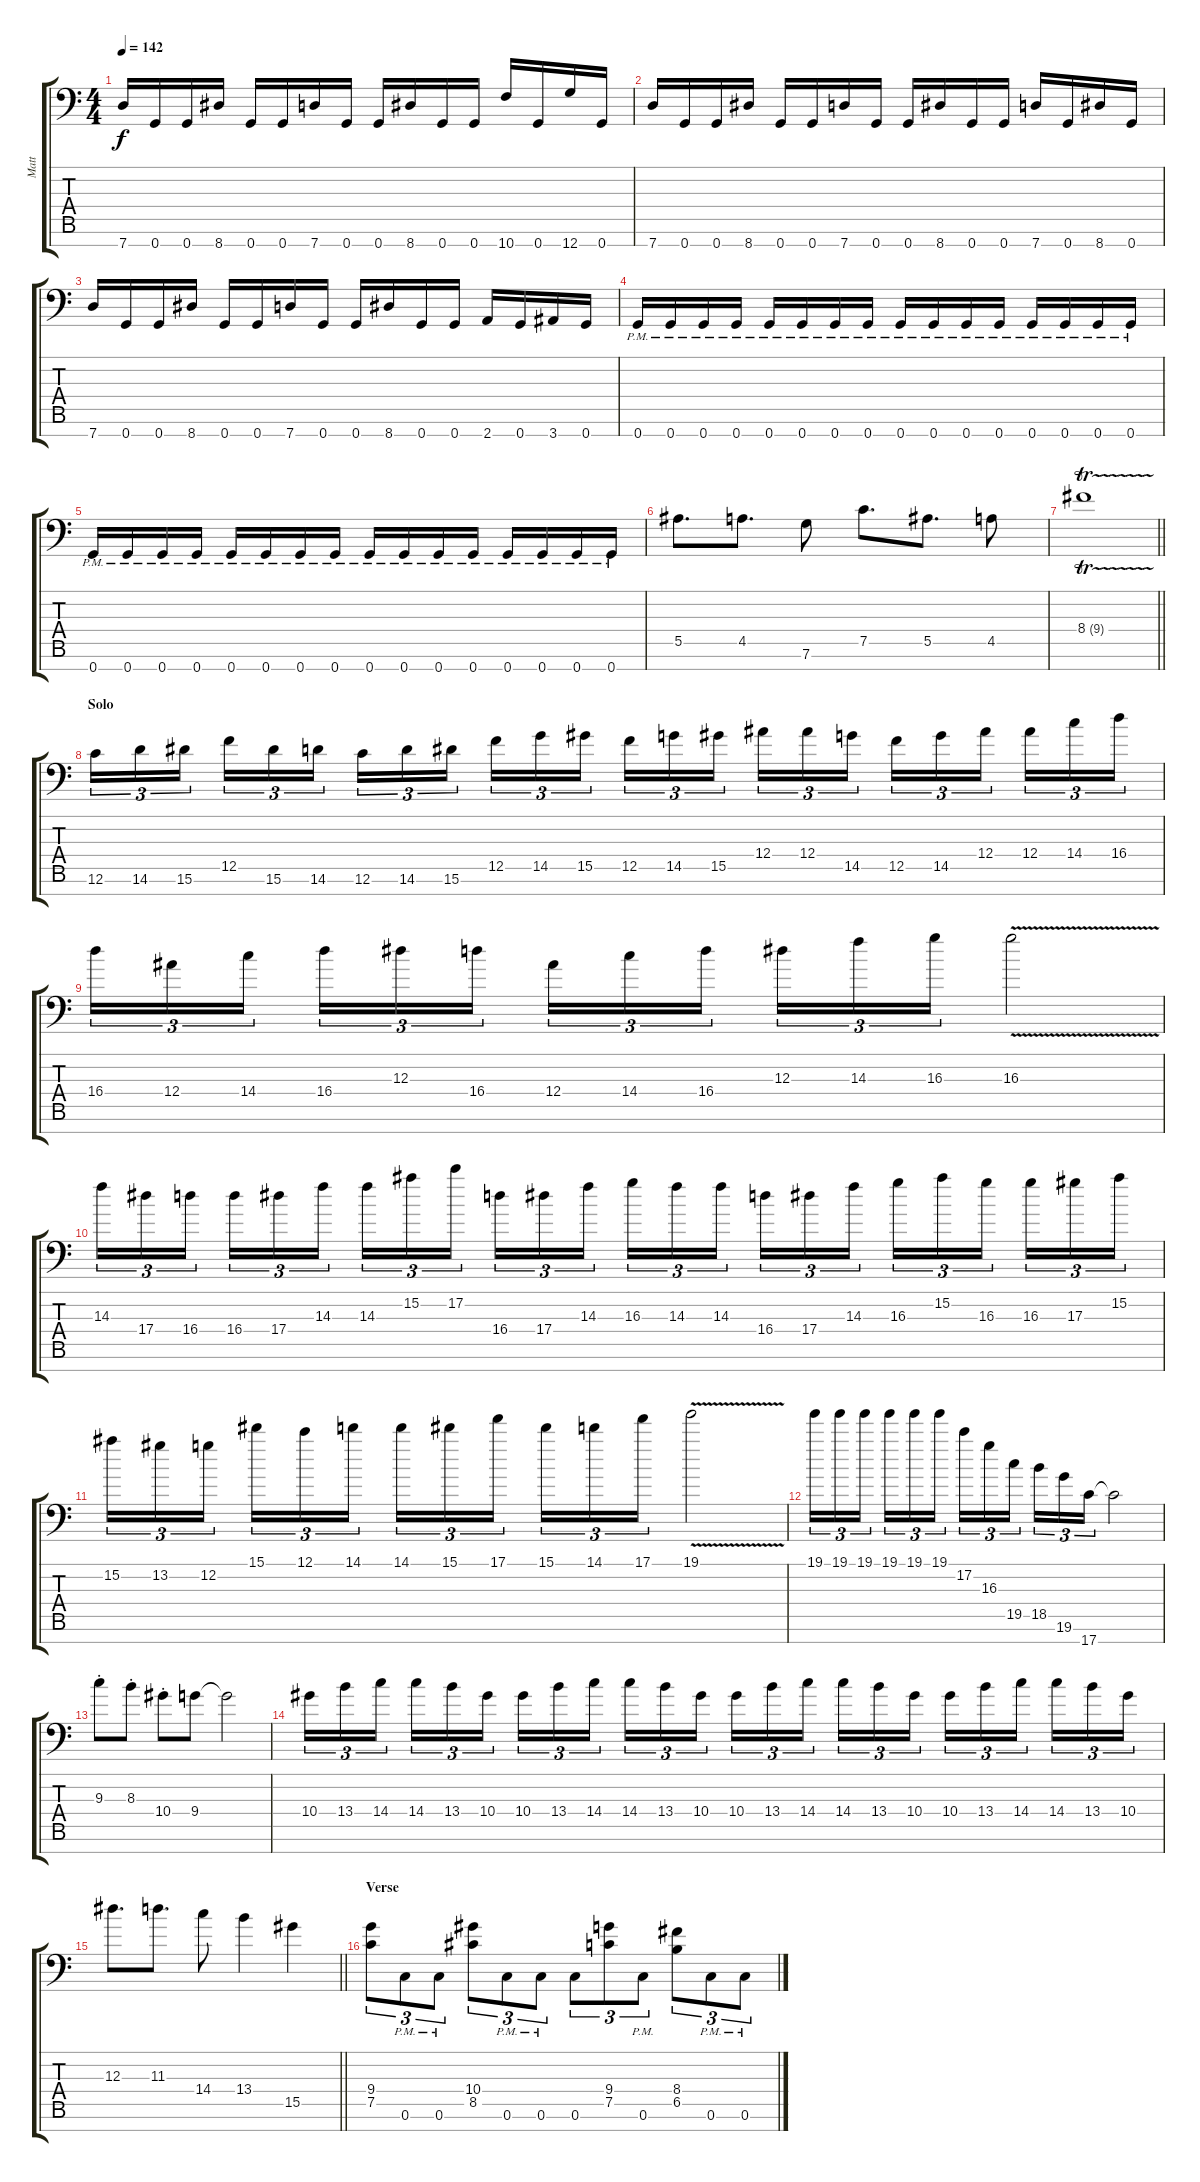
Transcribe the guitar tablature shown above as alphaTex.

\track ("Matt" "Matt") {instrument distortionguitar}
\staff {score tabs}
\tuning (C4 G3 Eb3 Bb2 F2 C2 G1) {hide}
\ts (4 4)
\tempo 142
\clef f4
\ks c
7.7.16{dy f} 0.7.16 0.7.16 8.7.16 0.7.16 0.7.16 7.7.16 0.7.16 0.7.16 8.7.16 0.7.16 0.7.16 10.7.16 0.7.16 12.7.16 0.7.16 |
7.7.16 0.7.16 0.7.16 8.7.16 0.7.16 0.7.16 7.7.16 0.7.16 0.7.16 8.7.16 0.7.16 0.7.16 7.7.16 0.7.16 8.7.16 0.7.16 |
7.7.16 0.7.16 0.7.16 8.7.16 0.7.16 0.7.16 7.7.16 0.7.16 0.7.16 8.7.16 0.7.16 0.7.16 2.7.16 0.7.16 3.7.16 0.7.16 |
0.7{pm}.16 0.7{pm}.16 0.7{pm}.16 0.7{pm}.16 0.7{pm}.16 0.7{pm}.16 0.7{pm}.16 0.7{pm}.16 0.7{pm}.16 0.7{pm}.16 0.7{pm}.16 0.7{pm}.16 0.7{pm}.16 0.7{pm}.16 0.7{pm}.16 0.7{pm}.16 |
0.7{pm}.16 0.7{pm}.16 0.7{pm}.16 0.7{pm}.16 0.7{pm}.16 0.7{pm}.16 0.7{pm}.16 0.7{pm}.16 0.7{pm}.16 0.7{pm}.16 0.7{pm}.16 0.7{pm}.16 0.7{pm}.16 0.7{pm}.16 0.7{pm}.16 0.7{pm}.16 |
5.5.8{d} 4.5.8{d} 7.6.8 7.5.8{d} 5.5.8{d} 4.5.8 |
\barLineRight lightlight
8.4{tr (9 16)}.1 |
\section ("" "Solo")
12.6.16{tu (3 2)} 14.6.16{tu (3 2)} 15.6.16{tu (3 2) beam splitsecondary} 12.5.16{tu (3 2)} 15.6.16{tu (3 2)} 14.6.16{tu (3 2)} 12.6.16{tu (3 2)} 14.6.16{tu (3 2)} 15.6.16{tu (3 2) beam splitsecondary} 12.5.16{tu (3 2)} 14.5.16{tu (3 2)} 15.5.16{tu (3 2)} 12.5.16{tu (3 2)} 14.5.16{tu (3 2)} 15.5.16{tu (3 2) beam splitsecondary} 12.4.16{tu (3 2)} 12.4.16{tu (3 2)} 14.5.16{tu (3 2)} 12.5.16{tu (3 2)} 14.5.16{tu (3 2)} 12.4.16{tu (3 2) beam splitsecondary} 12.4.16{tu (3 2)} 14.4.16{tu (3 2)} 16.4.16{tu (3 2)} |
16.4.16{tu (3 2)} 12.4.16{tu (3 2)} 14.4.16{tu (3 2) beam splitsecondary} 16.4.16{tu (3 2)} 12.3.16{tu (3 2)} 16.4.16{tu (3 2)} 12.4.16{tu (3 2)} 14.4.16{tu (3 2)} 16.4.16{tu (3 2) beam splitsecondary} 12.3.16{tu (3 2)} 14.3.16{tu (3 2)} 16.3.16{tu (3 2)} 16.3{v}.2 |
14.3.16{tu (3 2)} 17.4.16{tu (3 2)} 16.4.16{tu (3 2) beam splitsecondary} 16.4.16{tu (3 2)} 17.4.16{tu (3 2)} 14.3.16{tu (3 2)} 14.3.16{tu (3 2)} 15.2.16{tu (3 2)} 17.2.16{tu (3 2) beam splitsecondary} 16.4.16{tu (3 2)} 17.4.16{tu (3 2)} 14.3.16{tu (3 2)} 16.3.16{tu (3 2)} 14.3.16{tu (3 2)} 14.3.16{tu (3 2) beam splitsecondary} 16.4.16{tu (3 2)} 17.4.16{tu (3 2)} 14.3.16{tu (3 2)} 16.3.16{tu (3 2)} 15.2.16{tu (3 2)} 16.3.16{tu (3 2) beam splitsecondary} 16.3.16{tu (3 2)} 17.3.16{tu (3 2)} 15.2.16{tu (3 2)} |
15.2.16{tu (3 2)} 13.2.16{tu (3 2)} 12.2.16{tu (3 2) beam splitsecondary} 15.1.16{tu (3 2)} 12.1.16{tu (3 2)} 14.1.16{tu (3 2)} 14.1.16{tu (3 2)} 15.1.16{tu (3 2)} 17.1.16{tu (3 2) beam splitsecondary} 15.1.16{tu (3 2)} 14.1.16{tu (3 2)} 17.1.16{tu (3 2)} 19.1{v}.2 |
19.1.16{tu (3 2)} 19.1.16{tu (3 2)} 19.1.16{tu (3 2) beam splitsecondary} 19.1.16{tu (3 2)} 19.1.16{tu (3 2)} 19.1.16{tu (3 2)} 17.2.16{tu (3 2)} 16.3.16{tu (3 2)} 19.5.16{tu (3 2) beam splitsecondary} 18.5.16{tu (3 2)} 19.6.16{tu (3 2)} 17.7.16{tu (3 2)} 17.7{t}.2 |
9.3{st}.8 8.3{st}.8 10.4{st}.8 9.4.8 9.4{t}.2 |
10.4.16{tu (3 2)} 13.4.16{tu (3 2)} 14.4.16{tu (3 2) beam splitsecondary} 14.4.16{tu (3 2)} 13.4.16{tu (3 2)} 10.4.16{tu (3 2)} 10.4.16{tu (3 2)} 13.4.16{tu (3 2)} 14.4.16{tu (3 2) beam splitsecondary} 14.4.16{tu (3 2)} 13.4.16{tu (3 2)} 10.4.16{tu (3 2)} 10.4.16{tu (3 2)} 13.4.16{tu (3 2)} 14.4.16{tu (3 2) beam splitsecondary} 14.4.16{tu (3 2)} 13.4.16{tu (3 2)} 10.4.16{tu (3 2)} 10.4.16{tu (3 2)} 13.4.16{tu (3 2)} 14.4.16{tu (3 2) beam splitsecondary} 14.4.16{tu (3 2)} 13.4.16{tu (3 2)} 10.4.16{tu (3 2)} |
\barLineRight lightlight
12.3.8{d} 11.3.8{d} 14.4.8 13.4.4 15.5.4 |
\section ("" "Verse")
(9.4 7.5).8{tu (3 2)} 0.6{pm}.8{tu (3 2)} 0.6{pm}.8{tu (3 2)} (10.4 8.5).8{tu (3 2)} 0.6{pm}.8{tu (3 2)} 0.6{pm}.8{tu (3 2)} 0.6.8{tu (3 2)} (9.4 7.5).8{tu (3 2)} 0.6{pm}.8{tu (3 2)} (8.4 6.5).8{tu (3 2)} 0.6{pm}.8{tu (3 2)} 0.6{pm}.8{tu (3 2)}
